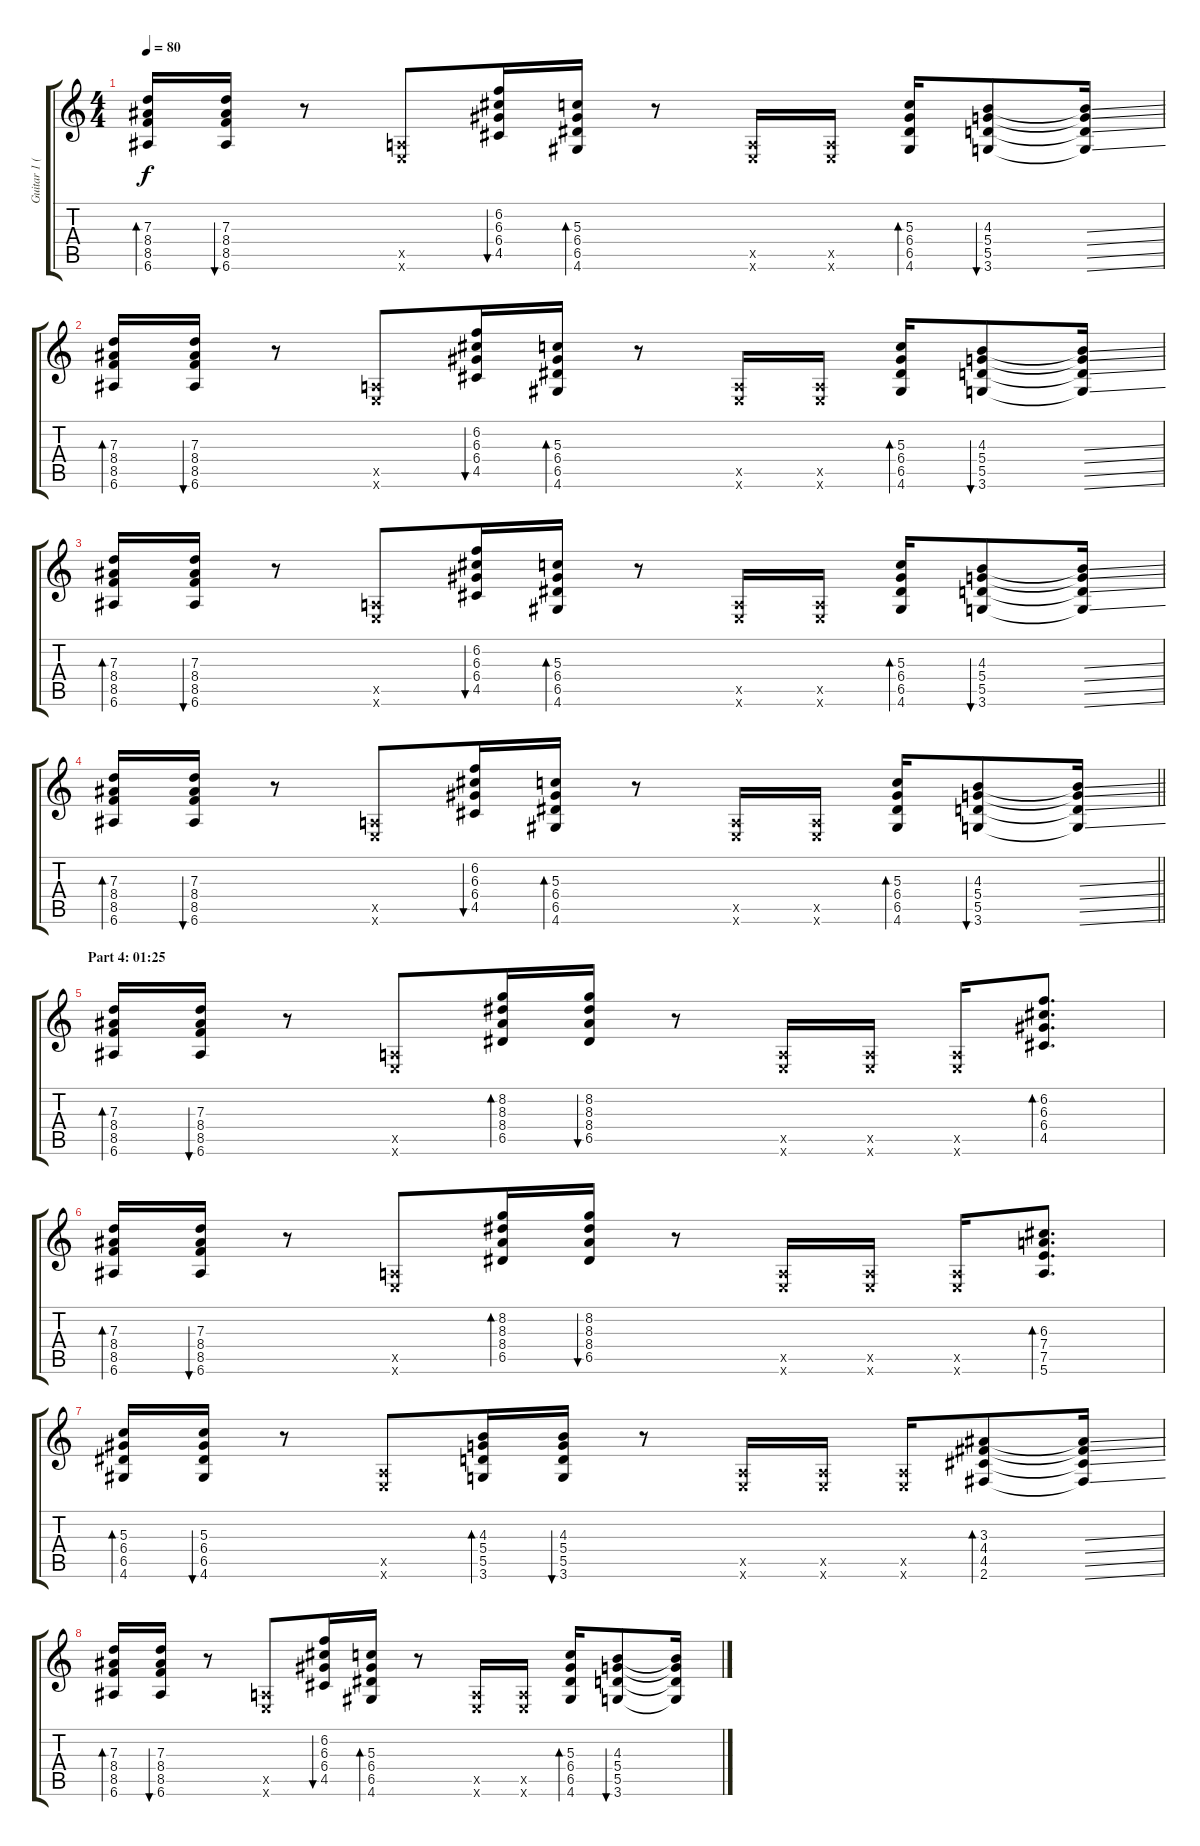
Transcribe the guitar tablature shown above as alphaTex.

\track ("Guitar 1 (Distortion)" "Guitar 1 (") {instrument distortionguitar}
\staff {score tabs}
\tuning (E4 B3 G3 D3 A2 E2) {hide}
\ts (4 4)
\tempo 80
\clef g2
\ks c
(7.3 8.4 8.5 6.6).16{bd 30 dy f} (7.3 8.4 8.5 6.6).16{bu 30} r.8 (0.5{x} 0.6{x}).8 (6.2 6.3 6.4 4.5).16{bu 30} (5.3 6.4 6.5 4.6).16{bd 30} r.8 (0.5{x} 0.6{x}).16 (0.5{x} 0.6{x}).16 (5.3 6.4 6.5 4.6).16{bd 30} (4.3 5.4 5.5 3.6).8{bu 30} (4.3{ss t} 5.4{ss t} 5.5{ss t} 3.6{ss t}).16 |
(7.3 8.4 8.5 6.6).16{bd 30} (7.3 8.4 8.5 6.6).16{bu 30} r.8 (0.5{x} 0.6{x}).8 (6.2 6.3 6.4 4.5).16{bu 30} (5.3 6.4 6.5 4.6).16{bd 30} r.8 (0.5{x} 0.6{x}).16 (0.5{x} 0.6{x}).16 (5.3 6.4 6.5 4.6).16{bd 30} (4.3 5.4 5.5 3.6).8{bu 30} (4.3{ss t} 5.4{ss t} 5.5{ss t} 3.6{ss t}).16 |
(7.3 8.4 8.5 6.6).16{bd 30} (7.3 8.4 8.5 6.6).16{bu 30} r.8 (0.5{x} 0.6{x}).8 (6.2 6.3 6.4 4.5).16{bu 30} (5.3 6.4 6.5 4.6).16{bd 30} r.8 (0.5{x} 0.6{x}).16 (0.5{x} 0.6{x}).16 (5.3 6.4 6.5 4.6).16{bd 30} (4.3 5.4 5.5 3.6).8{bu 30} (4.3{ss t} 5.4{ss t} 5.5{ss t} 3.6{ss t}).16 |
\barLineRight lightlight
(7.3 8.4 8.5 6.6).16{bd 30} (7.3 8.4 8.5 6.6).16{bu 30} r.8 (0.5{x} 0.6{x}).8 (6.2 6.3 6.4 4.5).16{bu 30} (5.3 6.4 6.5 4.6).16{bd 30} r.8 (0.5{x} 0.6{x}).16 (0.5{x} 0.6{x}).16 (5.3 6.4 6.5 4.6).16{bd 30} (4.3 5.4 5.5 3.6).8{bu 30} (4.3{ss t} 5.4{ss t} 5.5{ss t} 3.6{ss t}).16 |
\section ("" "Part 4: 01:25")
(7.3 8.4 8.5 6.6).16{bd 30} (7.3 8.4 8.5 6.6).16{bu 30} r.8 (0.5{x} 0.6{x}).8 (8.2 8.3 8.4 6.5).16{bd 30} (8.2 8.3 8.4 6.5).16{bu 30} r.8 (0.5{x} 0.6{x}).16 (0.5{x} 0.6{x}).16 (0.5{x} 0.6{x}).16 (6.2 6.3 6.4 4.5).8{d bd 30} |
(7.3 8.4 8.5 6.6).16{bd 30} (7.3 8.4 8.5 6.6).16{bu 30} r.8 (0.5{x} 0.6{x}).8 (8.2 8.3 8.4 6.5).16{bd 30} (8.2 8.3 8.4 6.5).16{bu 30} r.8 (0.5{x} 0.6{x}).16 (0.5{x} 0.6{x}).16 (0.5{x} 0.6{x}).16 (6.3 7.4 7.5 5.6).8{d bd 30} |
(5.3 6.4 6.5 4.6).16{bd 30} (5.3 6.4 6.5 4.6).16{bu 30} r.8 (0.5{x} 0.6{x}).8 (4.3 5.4 5.5 3.6).16{bd 30} (4.3 5.4 5.5 3.6).16{bu 30} r.8 (0.5{x} 0.6{x}).16 (0.5{x} 0.6{x}).16 (0.5{x} 0.6{x}).16 (3.3 4.4 4.5 2.6).8{bd 30} (3.3{ss t} 4.4{ss t} 4.5{ss t} 2.6{ss t}).16 |
(7.3 8.4 8.5 6.6).16{bd 30} (7.3 8.4 8.5 6.6).16{bu 30} r.8 (0.5{x} 0.6{x}).8 (6.2 6.3 6.4 4.5).16{bu 30} (5.3 6.4 6.5 4.6).16{bd 30} r.8 (0.5{x} 0.6{x}).16 (0.5{x} 0.6{x}).16 (5.3 6.4 6.5 4.6).16{bd 30} (4.3 5.4 5.5 3.6).8{bu 30} (4.3{ss t} 5.4{ss t} 5.5{ss t} 3.6{ss t}).16
